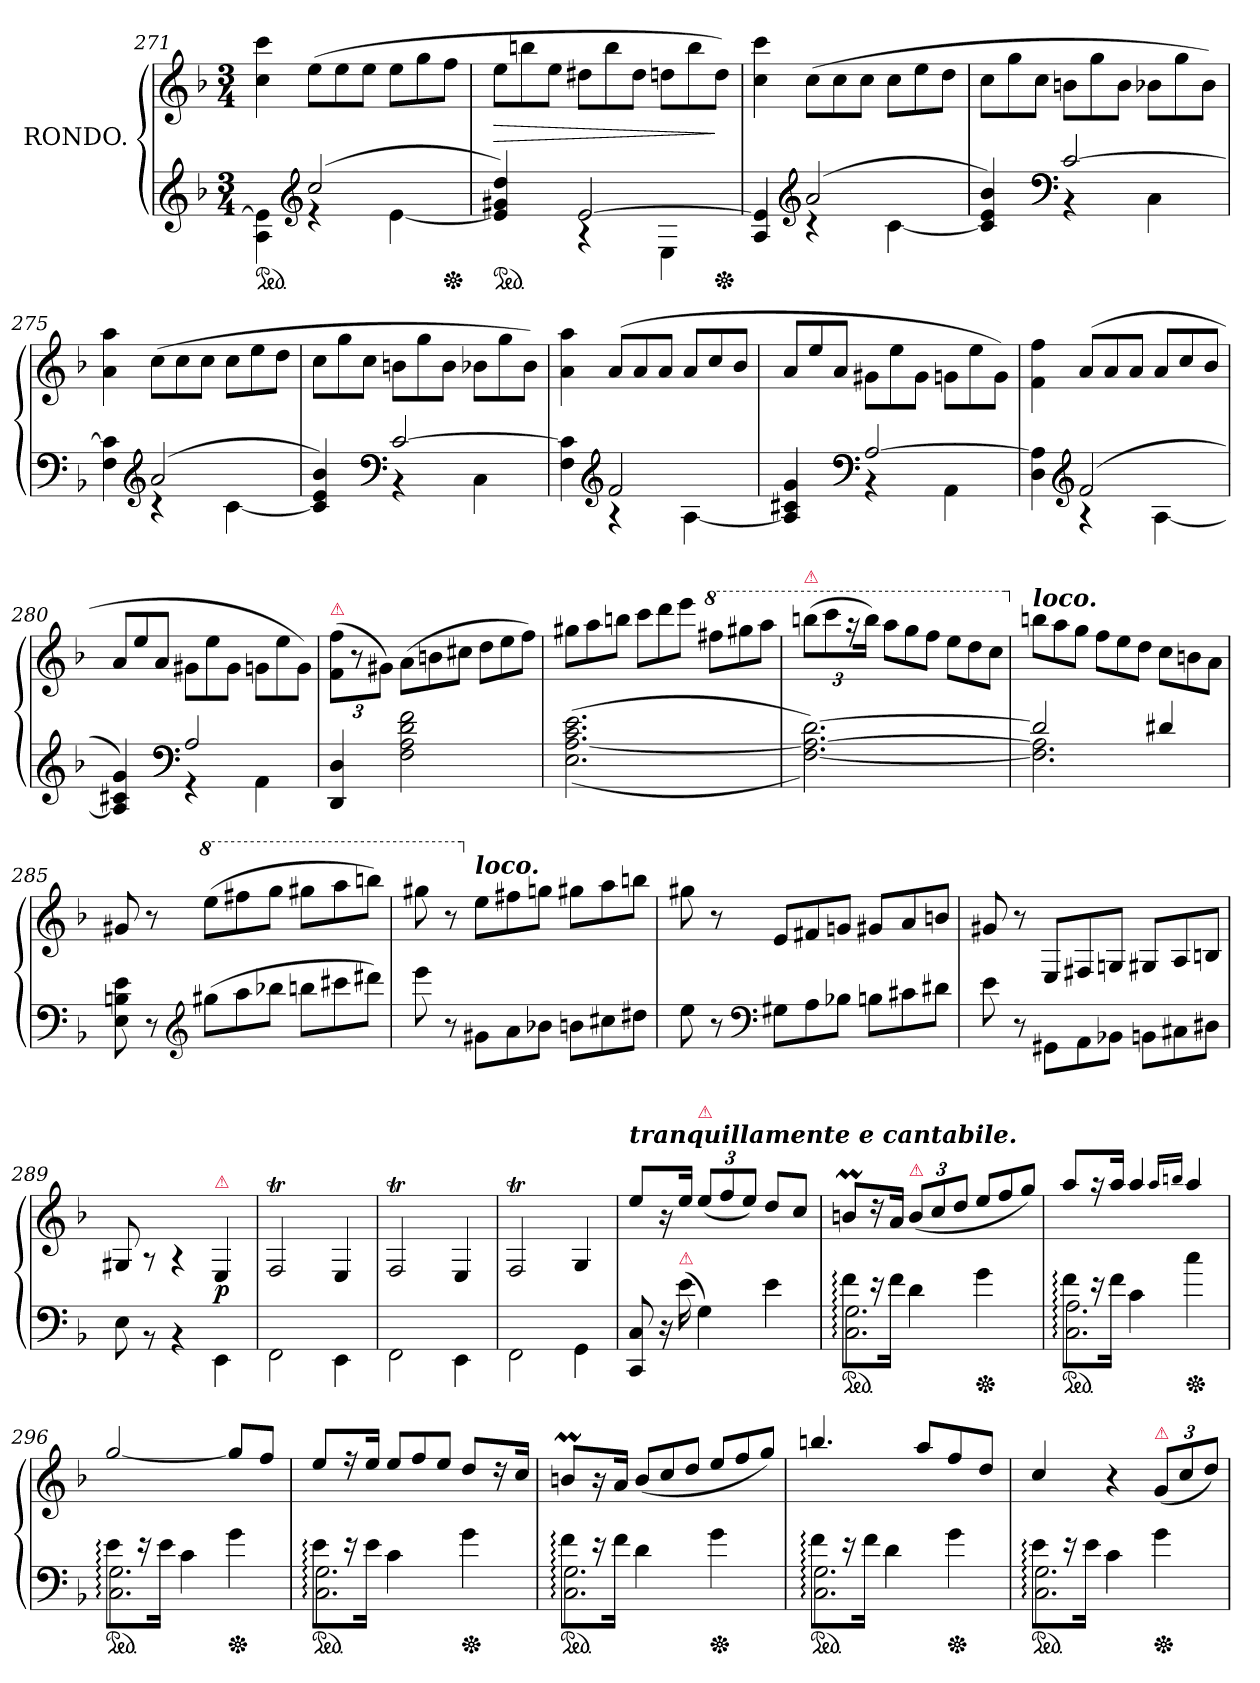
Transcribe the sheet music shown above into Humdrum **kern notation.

**kern	**kern	**dynam
*part1	*part1	*part1
*staff2	*staff1	*staff1/2
*I"RONDO.	*	*
*clefG2	*clefG2	*
*k[b-]	*k[b-]	*
*M3/4	*M3/4	*
=271	=271	=271
*^	*	*
*ped	*	*	*
4ryy	4A\ 4e]\	4cc 4ccc	.
*clefG2	*	*	*
*	*	*Xtuplet	*
(>2cc	4re	(>12eeL	.
.	.	12ee	.
.	.	12eeJ	.
.	[4e	12eeL	.
.	.	12gg	.
*Xped	*	*	*
.	.	12ffJ	.
=272	=272	=272	=272
*ped	*	*	*
4ryy	4e]/ 4g#X/ 4dd/)	12eeL	>
.	.	12bbn	.
.	.	12eeJ	.
[2e	4rA	12dd#XL	.
.	.	12bb	.
.	.	12dd#J	.
.	4E	12ddnL	.
.	.	12bb	.
*Xped	*	*	*
.	.	12ddJ)	]
=273	=273	=273	=273
4ryy	4A 4e]	4cc 4ccc	.
*clefG2	*	*	*
(>2a	4rc	(>12ccL	.
.	.	12cc	.
.	.	12ccJ	.
.	[4c	12ccL	.
.	.	12ee	.
.	.	12ddJ	.
=274	=274	=274	=274
4ryy	4c] 4e 4b-)	12ccL	.
.	.	12gg	.
.	.	12ccJ	.
*clefF4	*	*	*
[2c	4r	12bnL	.
.	.	12gg	.
.	.	12bJ	.
.	4C	12b-XL	.
.	.	12gg	.
.	.	12b-J)	.
=275	=275	=275	=275
4ryy	4F\ 4c]\	4a\ 4aa\	.
*clefG2	*	*	*
(>2a	4rc	(>12ccL	.
.	.	12cc	.
.	.	12ccJ	.
.	[4c	12ccL	.
.	.	12ee	.
.	.	12ddJ	.
=276	=276	=276	=276
4ryy	4c] 4e 4b-)	12ccL	.
.	.	12gg	.
.	.	12ccJ	.
*clefF4	*	*	*
[2c	4rBB	12bnL	.
.	.	12gg	.
.	.	12bJ	.
.	4C	12b-XL	.
.	.	12gg	.
.	.	12b-J)	.
=277	=277	=277	=277
4ryy	4F 4c]	4a 4aa	.
*clefG2	*	*	*
2f	4r	(<12aL	.
.	.	12a	.
.	.	12aJ	.
.	[4A	12a/L	.
.	.	12cc/	.
.	.	12b-/J	.
=278	=278	=278	=278
4ryy	4A] 4c#X 4g	12a/L	.
.	.	12ee/	.
.	.	12a/J	.
*clefF4	*	*	*
[2A	4rBB	12g#XL	.
.	.	12ee	.
.	.	12g#J	.
.	4AA	12gnL	.
.	.	12ee	.
.	.	12gJ)	.
=279	=279	=279	=279
4ryy	4D 4A]	4f 4ff	.
*clefG2	*	*	*
(>2f	4r	(<12aL	.
.	.	12a	.
.	.	12aJ	.
.	[4A	12a/L	.
.	.	12cc/	.
.	.	12b-/J	.
=280	=280	=280	=280
4ryy	4A] 4c#X 4g)	12a/L	.
.	.	12ee/	.
.	.	12a/J	.
*clefF4	*	*	*
2A	4rGG	12g#XL	.
.	.	12ee	.
.	.	12g#J	.
.	4AA	12gnL	.
.	.	12ee	.
.	.	12gJ)	.
*v	*v	*	*
=281	=281	=281
*	*tuplet	*
!	!LO:TX:a:color=crimson:t=⚠	!
4DD 4D	(<12f 12ffL	.
.	12r	.
.	12g#XJ)	.
*	*Xtuplet	*
2F 2A 2d 2f	(>12aL	.
.	12bn	.
.	12cc#XJ	.
.	12ddL	.
.	12ee	.
.	12ffJ)	.
=282	=282	=282
(>(>2.E [>2.A 2.c 2.e	12gg#XL	.
.	12aa	.
.	12bbnJ	.
.	12cccL	.
.	12ddd	.
.	12eeeJ	.
*	*8va	*
.	12fff#XL	.
.	12ggg#X	.
.	12aaaJ	.
=283	=283	=283
*	*tuplet	*
!	!LO:TX:a:color=crimson:t=⚠	!
[2.F 2.A_ [2.d))	(>12bbbnL	.
.	12cccc	.
.	24r	.
.	24bbbJk)	.
*	*Xtuplet	*
.	12aaaL	.
.	12ggg	.
.	12fffJ	.
.	12eeeL	.
.	12ddd	.
.	12cccJ	.
=284	=284	=284
*^	*	*
*	*	*X8va	*
!	!	!LO:TX:a:Bi:t=loco.	!
2d]	2.F] 2.A]	12bbnL	.
.	.	12aa	.
.	.	12ggJ	.
.	.	12ffL	.
.	.	12ee	.
.	.	12ddJ	.
4d#X	.	12ccL	.
.	.	12bn	.
.	.	12aJ	.
*v	*v	*	*
=285	=285	=285
8E 8Bn 8e	8g#X	.
8r	8r	.
*clefG2	*	*
*Xtuplet	*	*
*	*8va	*
(>12gg#XL	(>12eeeL	.
12aa	12fff#X	.
12bb-XJ	12gggJ	.
12bbnL	12ggg#XL	.
12ccc#X	12aaa	.
12ddd#XJ)	12bbbnJ)	.
=286	=286	=286
8eee	8ggg#X	.
8r	8r	.
*	*X8va	*
!	!LO:TX:a:Bi:t=loco.	!
12g#X\L	12eeL	.
12a\	12ff#X	.
12b-X\J	12ggnJ	.
12bnL	12gg#XL	.
12cc#X	12aa	.
12dd#XJ	12bbnJ	.
=287	=287	=287
8ee	8gg#X	.
8r	8r	.
*clefF4	*	*
12G#XL	12eL	.
12A	12f#X	.
12B-XJ	12gnJ	.
12BnL	12g#XL	.
12c#X	12a	.
12d#XJ	12bnJ	.
=288	=288	=288
8e	8g#X	.
8r	8r	.
12GG#X\L	12E/L	.
12AA	12F#X	.
12BB-X\J	12Gn/J	.
12BBnL	12G#XL	.
12C#X\	12A/	.
12D#X\J	12Bn/J	.
=289	=289	=289
8E	8G#X/	.
8rBB	8rA	.
4rBB	4rA	.
!	!LO:TX:a:Bi:color=crimson:t=⚠	!
4EE\	4E/	p
=290	=290	=290
2FF\	2FT/	.
4EE\	4E/	.
=291	=291	=291
2FF\	2FT/	.
4EE\	4E/	.
=292	=292	=292
2FF\	2FT/	.
4GG\	4G/	.
=293	=293	=293
!	!LO:TX:a:Bi:t=tranquillamente e cantabile.	!
8CC 8C	8eeL	.
16r	16r	.
!LO:TX:a:color=crimson:t=⚠	!	!
(>16e\	16ee/Jk	.
*	*tuplet	*
!	!LO:TX:a:color=crimson:t=⚠	!
4G)	(<12ee/L	.
.	12ff/	.
.	12ee/J)	.
4e\	8dd/L	.
.	8cc/J	.
=294	=294	=294
*^	*	*
*ped	*	*	*
8f:\L	2.C: 2.G:	8bnm/L	.
16re	.	16rdd	.
16f\Jk	.	16a/Jk	.
!	!	!LO:TX:a:color=crimson:t=⚠	!
4d\	.	(>12b/L	.
.	.	12cc/	.
.	.	12dd/J	.
*	*	*Xtuplet	*
*Xped	*	*	*
4g\	.	12ee/L	.
.	.	12ff/	.
.	.	12gg/J)	.
=295	=295	=295	=295
*ped	*	*	*
8f:\L	2.C: 2.A:	8aa/L	.
16re	.	16raa	.
16f\Jk	.	16aa/Jk	.
4c\	.	4aa/	.
.	.	16qqaa/LL	.
.	.	16qqbbn/JJ	.
*Xped	*	*	*
4cc\	.	4aa/	.
=296	=296	=296	=296
*ped	*	*	*
8e:\L	2.C: 2.G:	[2gg/	.
16re	.	.	.
16e\Jk	.	.	.
4c\	.	.	.
*Xped	*	*	*
4g\	.	8gg/L]	.
.	.	8ff/J	.
=297	=297	=297	=297
*ped	*	*	*
8e:\L	2.C: 2.G:	8ee/L	.
16re	.	16rff	.
16e\Jk	.	16ee/Jk	.
4c\	.	12ee/L	.
.	.	12ff/	.
.	.	12ee/J	.
*Xped	*	*	*
4g\	.	8dd/L	.
.	.	16rdd	.
.	.	16cc/Jk	.
=298	=298	=298	=298
*ped	*	*	*
8f:\L	2.C: 2.G:	8bnm/L	.
16re	.	16r	.
16f\Jk	.	16a/Jk	.
4d\	.	(>12b/L	.
.	.	12cc/	.
.	.	12dd/J	.
*Xped	*	*	*
4g\	.	12ee/L	.
.	.	12ff/	.
.	.	12gg/J)	.
=299	=299	=299	=299
*ped	*	*	*
8f:\L	2.C: 2.G:	4.bbn/	.
16re	.	.	.
16f\Jk	.	.	.
4d\	.	.	.
.	.	8aa/L	.
*Xped	*	*	*
4g\	.	8ff/	.
.	.	8dd/J	.
=300	=300	=300	=300
*ped	*	*	*
8e:\L	2.C: 2.G:	4cc/	.
16re	.	.	.
16e\Jk	.	.	.
4c\	.	4r	.
*	*	*tuplet	*
!	!	!LO:TX:a:color=crimson:t=⚠	!
*Xped	*	*	*
4g\	.	(<12g/L	.
.	.	12cc/	.
.	.	12dd/J)	.
*v	*v	*	*
=	=	=
*-	*-	*-
